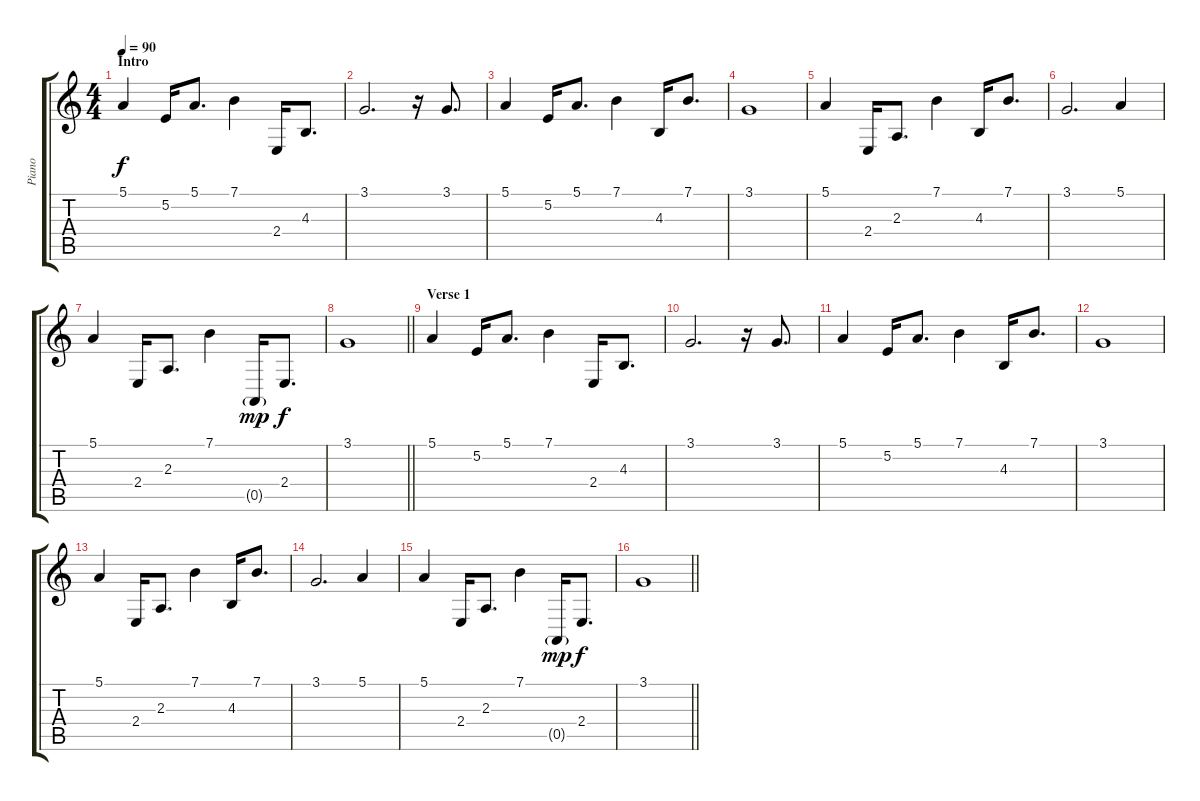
\track ("Piano" "Piano") {instrument brightacousticpiano}
\staff {score tabs}
\tuning (E4 B3 G3 D3 A2 E2) {hide}
\ts (4 4)
\section ("" "Intro")
\tempo 90
\clef g2
\ks c
5.1.4{dy f instrument brightacousticpiano} 5.2.16 5.1.8{d} 7.1.4 2.4.16 4.3.8{d} |
3.1.2{d} r.16 3.1.8{d} |
5.1.4 5.2.16 5.1.8{d} 7.1.4 4.3.16 7.1.8{d} |
3.1.1 |
5.1.4 2.4.16 2.3.8{d} 7.1.4 4.3.16 7.1.8{d} |
3.1.2{d} 5.1.4 |
5.1.4 2.4.16 2.3.8{d} 7.1.4 0.5{g}.16{dy mp} 2.4.8{d dy f} |
\barLineRight lightlight
3.1.1 |
\section ("" "Verse 1")
5.1.4 5.2.16 5.1.8{d} 7.1.4 2.4.16 4.3.8{d} |
3.1.2{d} r.16 3.1.8{d} |
5.1.4 5.2.16 5.1.8{d} 7.1.4 4.3.16 7.1.8{d} |
3.1.1 |
5.1.4 2.4.16 2.3.8{d} 7.1.4 4.3.16 7.1.8{d} |
3.1.2{d} 5.1.4 |
5.1.4 2.4.16 2.3.8{d} 7.1.4 0.5{g}.16{dy mp} 2.4.8{d dy f} |
\barLineRight lightlight
3.1.1
